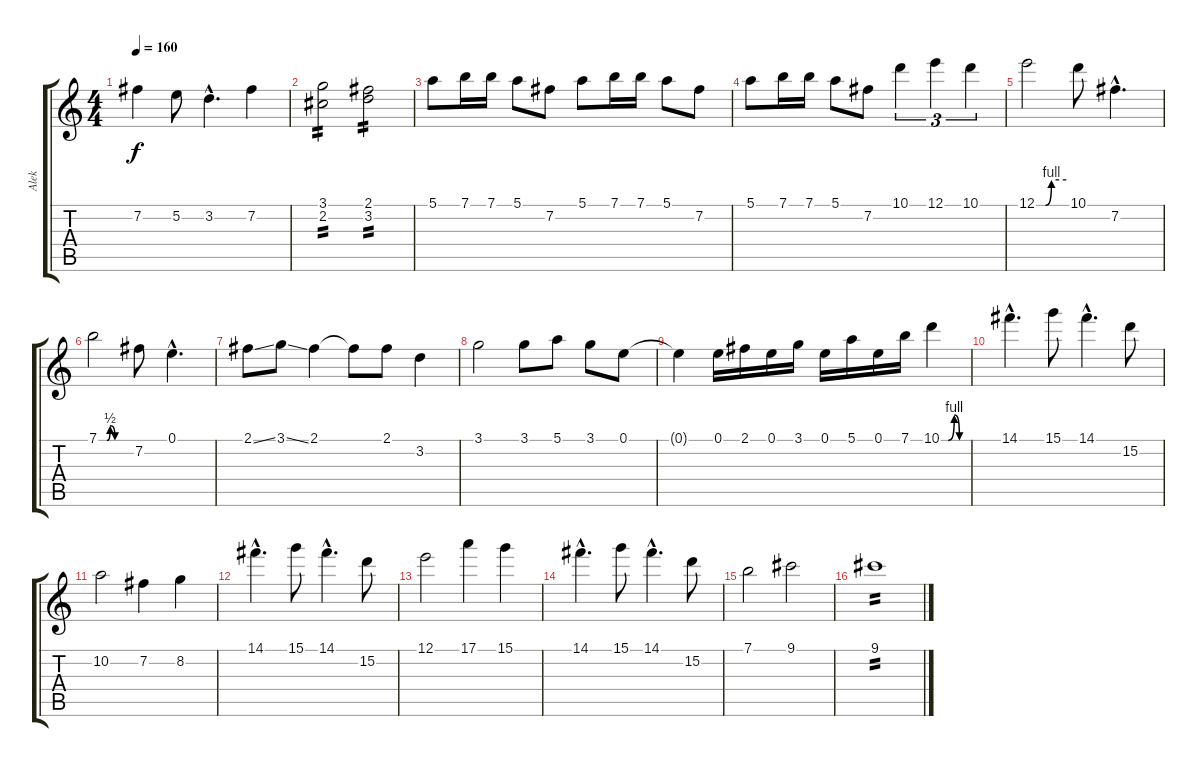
\track ("Alek" "Alek") {instrument overdrivenguitar}
\staff {score tabs}
\tuning (E4 B3 G3 D3 A2 D2) {hide}
\ts (4 4)
\tempo 160
\clef g2
\ks c
7.2.4{dy f} 5.2.8 3.2{hac}.4{d} 7.2.4 |
(3.1 2.2).2{tp 2} (2.1 3.2).2{tp 2} |
5.1.8 7.1.16 7.1.16 5.1.8 7.2.8 5.1.8 7.1.16 7.1.16 5.1.8 7.2.8 |
5.1.8 7.1.16 7.1.16 5.1.8 7.2.8 10.1.4{tu (3 2)} 12.1.4{tu (3 2)} 10.1.4{tu (3 2)} |
12.1{be (custom 0 0 18 0 30 4 60 4)}.2 10.1.8 7.2{hac}.4{d} |
7.1{be (custom 0 0 15 0 21 2 30 0 39 0 60 0)}.2 7.2.8 0.1{hac}.4{d} |
2.1{ss}.8 3.1{ss}.8 2.1.4 2.1{t}.8 2.1.8 3.2.4 |
3.1.2 3.1.8 5.1.8 3.1.8 0.1.8 |
0.1{t}.4 0.1.16 2.1.16 0.1.16 3.1.16 0.1.16 5.1.16 0.1.16 7.1.16 10.1{be (custom 0 0 16 0 30 4 42 0 60 0)}.4 |
14.1{hac}.4{d} 15.1.8 14.1{hac}.4{d} 15.2.8 |
10.2.2 7.2.4 8.2.4 |
14.1{hac}.4{d} 15.1.8 14.1{hac}.4{d} 15.2.8 |
12.1.2 17.1.4 15.1.4 |
14.1{hac}.4{d} 15.1.8 14.1{hac}.4{d} 15.2.8 |
7.1.2 9.1.2 |
9.1.1{tp 2}
